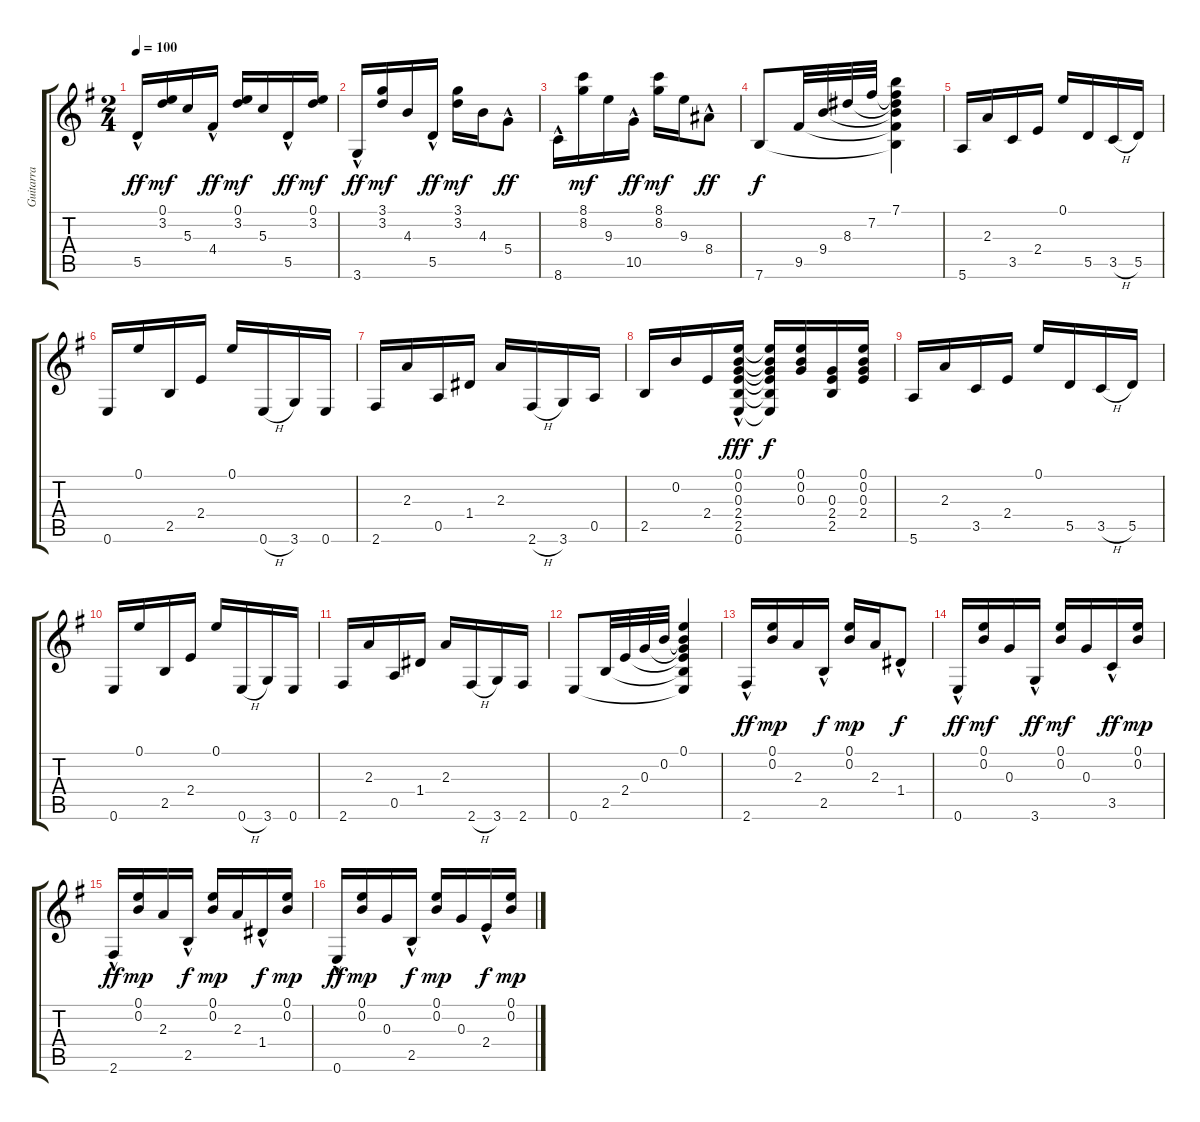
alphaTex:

\track ("Guitarra" "Guitarra") {instrument acousticguitarnylon}
\staff {score tabs}
\tuning (E4 B3 G3 D3 A2 E2) {hide}
\ts (2 4)
\tempo 100
\clef g2
\ks eminor
5.5{hac}.16{dy ff} (0.1 3.2).16{dy mf} 5.3.16 4.4{hac}.16{dy ff} (0.1 3.2).16{dy mf} 5.3.16 5.5{hac}.16{dy ff} (0.1 3.2).16{dy mf} |
3.6{hac}.16{dy ff} (3.1 3.2).16{dy mf} 4.3.16 5.5{hac}.16{dy ff} (3.1 3.2).16{dy mf} 4.3.16 5.4{hac}.8{dy ff} |
8.6{hac}.16 (8.1 8.2).16{dy mf} 9.3.16 10.5{hac}.16{dy ff} (8.1 8.2).16{dy mf} 9.3.16 8.4{hac}.8{dy ff} |
7.6.8{dy f} 9.5.32 9.4.32 8.3.32 7.2.32 (7.1 7.2{t} 8.3{t} 9.4{t} 9.5{t} 7.6{t}).4 |
5.6.16 2.3.16 3.5.16 2.4.16 0.1.16 5.5.16 3.5{h}.16 5.5.16 |
0.6.16 0.1.16 2.5.16 2.4.16 0.1.16 0.6{h}.16 3.6.16 0.6.16 |
2.6.16 2.3.16 0.5.16 1.4.16 2.3.16 2.6{h}.16 3.6.16 0.5.16 |
2.5.16 0.2.16 2.4.16 (0.1{hac} 0.2{hac} 0.3 2.4{hac} 2.5{hac} 0.6{hac}).16{dy fff} (0.1{t} 0.2{t} 0.3{t} 2.4{t} 2.5{t} 0.6{t}).16{dy f} (0.1 0.2 0.3).16 (0.3 2.4 2.5).16 (0.1 0.2 0.3 2.4).16 |
5.6.16 2.3.16 3.5.16 2.4.16 0.1.16 5.5.16 3.5{h}.16 5.5.16 |
0.6.16 0.1.16 2.5.16 2.4.16 0.1.16 0.6{h}.16 3.6.16 0.6.16 |
2.6.16 2.3.16 0.5.16 1.4.16 2.3.16 2.6{h}.16 3.6.16 2.6.16 |
0.6.8 2.5.32 2.4.32 0.3.32 0.2.32 (0.1 0.2{t} 0.3{t} 2.4{t} 2.5{t} 0.6{t}).4 |
2.6{hac}.16{dy ff} (0.1 0.2).16{dy mp} 2.3.16 2.5{hac}.16{dy f} (0.1 0.2).16{dy mp} 2.3.16 1.4{hac}.8{dy f} |
0.6{hac}.16{dy ff} (0.1 0.2).16{dy mf} 0.3.16 3.6{hac}.16{dy ff} (0.1 0.2).16{dy mf} 0.3.16 3.5{hac}.16{dy ff} (0.1 0.2).16{dy mp} |
2.6{hac}.16{dy ff} (0.1 0.2).16{dy mp} 2.3.16 2.5{hac}.16{dy f} (0.1 0.2).16{dy mp} 2.3.16 1.4{hac}.16{dy f} (0.1 0.2).16{dy mp} |
0.6{hac}.16{dy ff} (0.1 0.2).16{dy mp} 0.3.16 2.5{hac}.16{dy f} (0.1 0.2).16{dy mp} 0.3.16 2.4{hac}.16{dy f} (0.1 0.2).16{dy mp}
